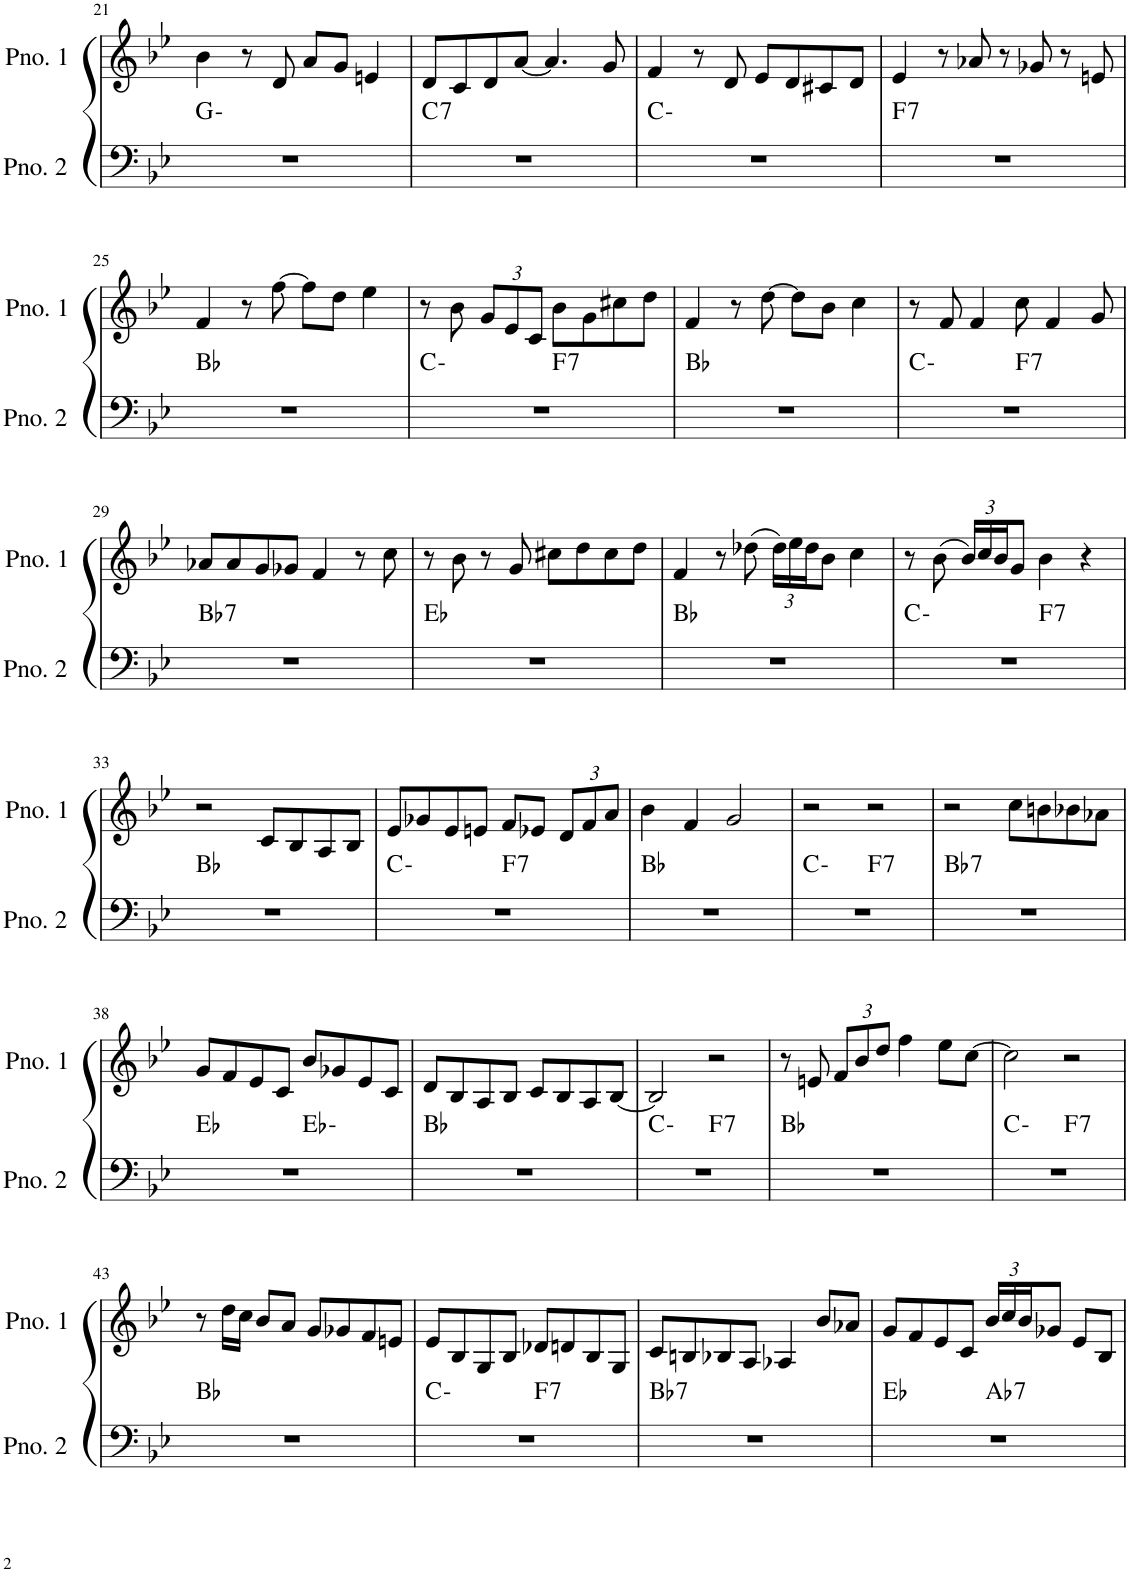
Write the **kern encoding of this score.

**kern	**harte	**kern
*part2	*part2	*part1
*staff2	*	*staff1
*I"ピアノ 2	*	*I"ピアノ 1
!!LO:PB:g=z
*clefF4	*	*clefG2
*k[b-e-]	*	*k[b-e-]
*M4/4	*	*M4/4
=21	=21	=21
1r	G:min	4b-\
.	.	8r
.	.	8d/
.	.	8a/L
.	.	8g/J
.	.	4en/
=22	=22	=22
!	!LO:H:kt=7	!
1r	C:7	8d/L
.	.	8c/
.	.	8d/
.	.	[8a/J
.	.	4.a/]
.	.	8g/
=23	=23	=23
1r	C:min	4f/
.	.	8r
.	.	8d/
.	.	8e-/L
.	.	8d/
.	.	8c#X/
.	.	8d/J
=24	=24	=24
!	!LO:H:kt=7	!
1r	F:7	4e-/
.	.	8r
.	.	8a-X/
.	.	8r
.	.	8g-X/
.	.	8r
.	.	8en/
!!LO:LB:g=z
=25	=25	=25
1r	Bb:maj	4f/
.	.	8r
.	.	[8ff\
.	.	8ff\L]
.	.	8dd\J
.	.	4ee-\
=26	=26	=26
*^	*	*
1r	2ryy	C:min	8r
.	.	.	8b-\
*	*	*	*Xbrackettup
.	.	.	12g/L
.	.	.	12e-/
.	.	.	12c/J
!	!	!LO:H:kt=7	!
.	2ryy	F:7	8b-\L
.	.	.	8g\
.	.	.	8cc#X\
.	.	.	8dd\J
*v	*v	*	*
=27	=27	=27
1r	Bb:maj	4f/
.	.	8r
.	.	[8dd\
.	.	8dd\L]
.	.	8b-\J
.	.	4cc\
=28	=28	=28
*^	*	*
1r	2ryy	C:min	8r
.	.	.	8f/
.	.	.	4f/
!	!	!LO:H:kt=7	!
.	2ryy	F:7	8cc\
.	.	.	4f/
.	.	.	8g/
!!LO:LB:g=z
=29	=29	=29	=29
!	!	!LO:H:kt=7	!
*v	*v	*	*
1r	Bb:7	8a-X/L
.	.	8a-/
.	.	8g/
.	.	8g-X/J
.	.	4f/
.	.	8r
.	.	8cc\
=30	=30	=30
1r	Eb:maj	8r
.	.	8b-\
.	.	8r
.	.	8g/
.	.	8cc#X\L
.	.	8dd\
.	.	8cc#\
.	.	8dd\J
=31	=31	=31
1r	Bb:maj	4f/
.	.	8r
.	.	(8dd-X\
.	.	24dd-\LL)
.	.	24ee-\
.	.	24dd-\J
.	.	8b-\J
.	.	4cc\
=32	=32	=32
*^	*	*
1r	2ryy	C:min	8r
.	.	.	(8b-\
.	.	.	24b-/LL)
.	.	.	24cc/
.	.	.	24b-/J
.	.	.	8g/J
!	!	!LO:H:kt=7	!
.	2ryy	F:7	4b-\
.	.	.	4r
*v	*v	*	*
!!LO:LB:g=z
=33	=33	=33
1r	Bb:maj	2r
.	.	8c/L
.	.	8B-/
.	.	8A/
.	.	8B-/J
=34	=34	=34
*^	*	*
1r	2ryy	C:min	8e-/L
.	.	.	8g-X/
.	.	.	8e-/
.	.	.	8en/J
!	!	!LO:H:kt=7	!
.	2ryy	F:7	8f/L
.	.	.	8e-X/J
.	.	.	12d/L
.	.	.	12f/
.	.	.	12a/J
*v	*v	*	*
=35	=35	=35
1r	Bb:maj	4b-\
.	.	4f/
.	.	2g/
=36	=36	=36
*^	*	*
1r	2ryy	C:min	2r
!	!	!LO:H:kt=7	!
.	2ryy	F:7	2r
=37	=37	=37	=37
!	!	!LO:H:kt=7	!
*v	*v	*	*
1r	Bb:7	2r
.	.	8cc\L
.	.	8bn\
.	.	8b-X\
.	.	8a-X\J
!!LO:LB:g=z
=38	=38	=38
*^	*	*
1r	2ryy	Eb:maj	8g/L
.	.	.	8f/
.	.	.	8e-/
.	.	.	8c/J
.	2ryy	Eb:min	8b-/L
.	.	.	8g-X/
.	.	.	8e-/
.	.	.	8c/J
*v	*v	*	*
=39	=39	=39
1r	Bb:maj	8d/L
.	.	8B-/
.	.	8A/
.	.	8B-/J
.	.	8c/L
.	.	8B-/
.	.	8A/
.	.	[8B-/J
=40	=40	=40
*^	*	*
1r	2ryy	C:min	2B-/]
!	!	!LO:H:kt=7	!
.	2ryy	F:7	2r
*v	*v	*	*
=41	=41	=41
1r	Bb:maj	8r
.	.	8en/
.	.	12f/L
.	.	12b-/
.	.	12dd/J
.	.	4ff\
.	.	8ee-\L
.	.	[8cc\J
=42	=42	=42
*^	*	*
1r	2ryy	C:min	2cc\]
!	!	!LO:H:kt=7	!
.	2ryy	F:7	2r
*v	*v	*	*
!!LO:LB:g=z
=43	=43	=43
1r	Bb:maj	8r
.	.	16dd\LL
.	.	16cc\JJ
.	.	8b-/L
.	.	8a/J
.	.	8g/L
.	.	8g-X/
.	.	8f/
.	.	8en/J
=44	=44	=44
*^	*	*
1r	2ryy	C:min	8e-/L
.	.	.	8B-/
.	.	.	8G/
.	.	.	8B-/J
!	!	!LO:H:kt=7	!
.	2ryy	F:7	8d-X/L
.	.	.	8dn/
.	.	.	8B-/
.	.	.	8G/J
=45	=45	=45	=45
!	!	!LO:H:kt=7	!
*v	*v	*	*
1r	Bb:7	8c/L
.	.	8Bn/
.	.	8B-X/
.	.	8A/J
.	.	4A-X/
.	.	8b-/L
.	.	8a-X/J
=46	=46	=46
*^	*	*
1r	2ryy	Eb:maj	8g/L
.	.	.	8f/
.	.	.	8e-/
.	.	.	8c/J
!	!	!LO:H:kt=7	!
.	2ryy	Ab:7	24b-/LL
.	.	.	24cc/
.	.	.	24b-/J
.	.	.	8g-X/J
.	.	.	8e-/L
.	.	.	8B-/J
*v	*v	*	*
=	=	=
*-	*-	*-
